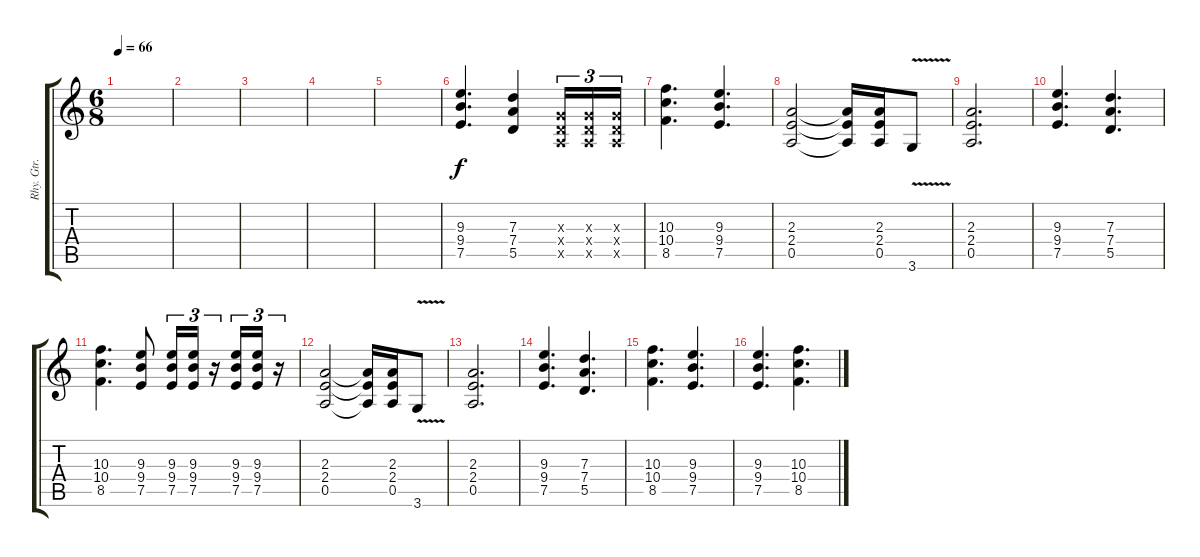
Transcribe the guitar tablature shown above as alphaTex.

\track ("Rhy. Gtr. 2" "Rhy. Gtr. ") {instrument distortionguitar}
\staff {score tabs}
\tuning (E4 B3 G3 D3 A2 E2) {hide}
\ts (6 8)
\tempo 66
\clef g2
\ks c
|
|
|
|
|
(9.3 9.4 7.5).4{d} (7.3 7.4 5.5).4 (0.3{x} 0.4{x} 0.5{x}).16{tu (3 2)} (0.3{x} 0.4{x} 0.5{x}).16{tu (3 2)} (0.3{x} 0.4{x} 0.5{x}).16{tu (3 2)} |
(10.3 10.4 8.5).4{d} (9.3 9.4 7.5).4{d} |
(2.3 2.4 0.5).2 (2.3{t} 2.4{t} 0.5{t}).16 (2.3 2.4 0.5).16 3.6{v}.8 |
(2.3 2.4 0.5).2{d} |
(9.3 9.4 7.5).4{d} (7.3 7.4 5.5).4{d} |
(10.3 10.4 8.5).4{d} (9.3 9.4 7.5).8 (9.3 9.4 7.5).16{tu (3 2)} (9.3 9.4 7.5).16{tu (3 2)} r.16{tu (3 2)} (9.3 9.4 7.5).16{tu (3 2)} (9.3 9.4 7.5).16{tu (3 2)} r.16{tu (3 2)} |
(2.3 2.4 0.5).2 (2.3{t} 2.4{t} 0.5{t}).16 (2.3 2.4 0.5).16 3.6{v}.8 |
(2.3 2.4 0.5).2{d} |
(9.3 9.4 7.5).4{d} (7.3 7.4 5.5).4{d} |
(10.3 10.4 8.5).4{d} (9.3 9.4 7.5).4{d} |
(9.3 9.4 7.5).4{d} (10.3 10.4 8.5).4{d}
